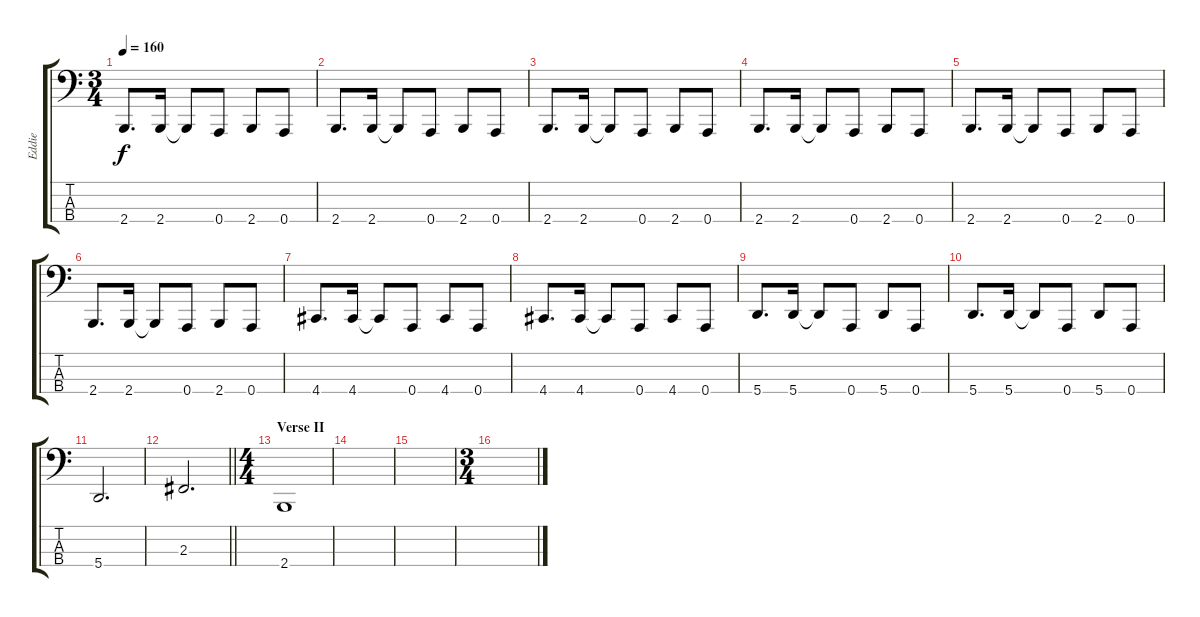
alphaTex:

\track ("Eddie" "Eddie") {instrument electricbasspick}
\staff {score tabs}
\tuning (D2 A1 E1 A0) {hide}
\ts (3 4)
\tempo 160
\clef f4
\ks c
2.4.8{d dy f} 2.4.16 2.4{t}.8 0.4.8 2.4.8 0.4.8 |
2.4.8{d} 2.4.16 2.4{t}.8 0.4.8 2.4.8 0.4.8 |
2.4.8{d} 2.4.16 2.4{t}.8 0.4.8 2.4.8 0.4.8 |
2.4.8{d} 2.4.16 2.4{t}.8 0.4.8 2.4.8 0.4.8 |
2.4.8{d} 2.4.16 2.4{t}.8 0.4.8 2.4.8 0.4.8 |
2.4.8{d} 2.4.16 2.4{t}.8 0.4.8 2.4.8 0.4.8 |
4.4.8{d} 4.4.16 4.4{t}.8 0.4.8 4.4.8 0.4.8 |
4.4.8{d} 4.4.16 4.4{t}.8 0.4.8 4.4.8 0.4.8 |
5.4.8{d} 5.4.16 5.4{t}.8 0.4.8 5.4.8 0.4.8 |
5.4.8{d} 5.4.16 5.4{t}.8 0.4.8 5.4.8 0.4.8 |
5.4.2{d} |
\barLineRight lightlight
2.3.2{d} |
\ts (4 4)
\section ("" "Verse II")
2.4.1 |
|
|
\ts (3 4)
